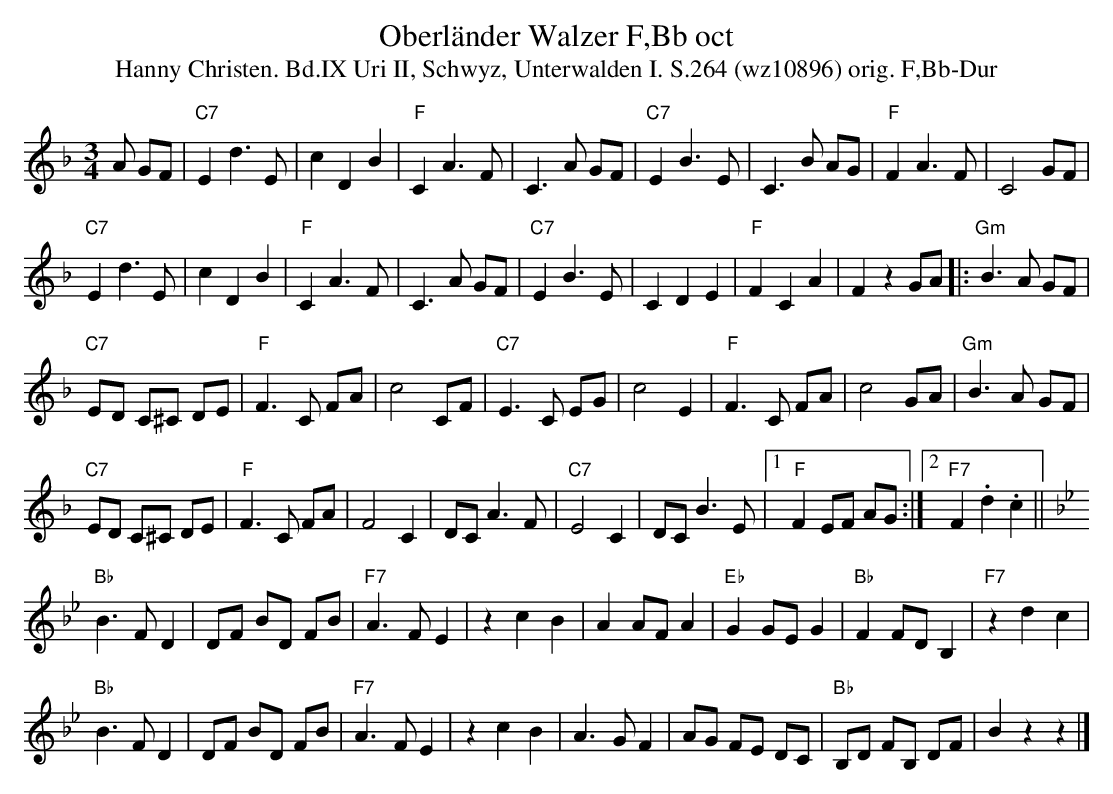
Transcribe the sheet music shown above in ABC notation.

X:1
T:Oberländer Walzer F,Bb oct
T:Hanny Christen. Bd.IX Uri II, Schwyz, Unterwalden I. S.264 (wz10896) orig. F,Bb-Dur
M:3/4
L:1/4
K:Fmaj
A/2 G/2F/2 | "C7"E d>E | c D B | "F"C A>F | C>A G/2F/2 | "C7"E B>E | C>B A/2G/2 | "F"F A>F | C2 G/2F/2 |
"C7"E d>E | c D B | "F"C A> F | C>A G/2F/2 | "C7"E B>E | CDE | "F"FCA | F z G/2A/2 |: "Gm"B>A G/2F/2 |
"C7"E/2D/2 C/2^C/2 D/2E/2 | "F"F>C F/2A/2 | c2C/2F/2 | "C7"E>C E/2G/2 | c2 E | "F"F>C F/2A/2 | c2 G/2A/2 | "Gm"B>A G/2F/2 |
"C7"E/2D/2 C/2^C/2 D/2E/2 | "F"F>C F/2A/2 | F2 C | D/2C/2 A>F | "C7"E2 C | D/2C/2 B>E |1 "F"F E/2F/2 A/2G/2 :|2 "F7"F .d .c|| [K:Bbmaj]
"Bb"B>F D | D/2F/2 B/2D/2 F/2B/2 | "F7"A>F E | z c B | A A/2F/2 A | "Eb"G G/2E/2 G | "Bb"F F/2D/2 B, | "F7"z d c |
"Bb"B>F D | D/2F/2 B/2D/2 F/2B/2 | "F7"A>F E | z c B | A>G F | A/2G/2 F/2E/2 D/2C/2 | "Bb"B,/2D/2 F/2B,/2 D/2F/2 | B zz |]
